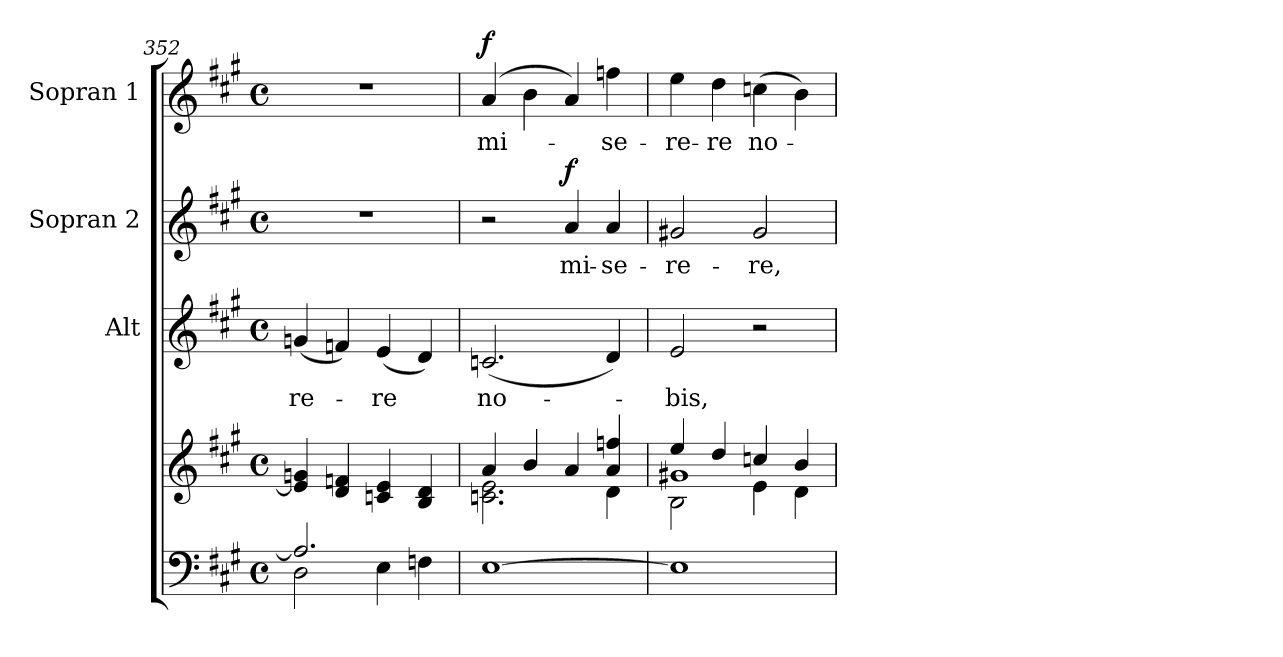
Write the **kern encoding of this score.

**kern	**kern	**kern	**text	**kern	**text	**dynam	**kern	**text	**dynam
*part4	*part4	*part3	*part3	*part2	*part2	*part2	*part1	*part1	*part1
*staff5	*staff4	*staff3	*staff3	*staff2	*staff2	*staff2	*staff1	*staff1	*staff1
*	*	*I"Alt	*	*I"Sopran 2	*	*	*I"Sopran 1	*	*
*	*	*I'A.	*	*I'S. 2	*	*	*I'S. 1	*	*
*clefF4	*clefG2	*clefG2	*	*clefG2	*	*	*clefG2	*	*
*k[f#c#g#]	*k[f#c#g#]	*k[f#c#g#]	*	*k[f#c#g#]	*	*	*k[f#c#g#]	*	*
*A:	*A:	*A:	*	*A:	*	*	*A:	*	*
*M4/4	*M4/4	*M4/4	*	*M4/4	*	*	*M4/4	*	*
*met(c)	*met(c)	*met(c)	*	*met(c)	*	*	*met(c)	*	*
=352	=352	=352	=352	=352	=352	=352	=352	=352	=352
*^	*	*	*	*	*	*	*	*	*
!	!	!	!	!LO:LY:b	!	!	!	!	!	!
2.A/]	2D\	4e/] 4gn/	(<4gn/	-re-	1r	.	.	1r	.	.
.	.	4d/ 4fn/	4fn/)	.	.	.	.	.	.	.
!	!	!	!	!LO:LY:b	!	!	!	!	!	!
.	4E\	4cn/ 4e/	(<4e/	-re	.	.	.	.	.	.
4ryy	4Fn\	4B/ 4d/	4d/)	.	.	.	.	.	.	.
!!LO:LB:g=z
=353	=353	=353	=353	=353	=353	=353	=353	=353	=353	=353
*	*	*^	*	*	*	*	*	*	*	*
!	!	!	!	!	!LO:LY:b	!	!	!	!	!LO:LY:b	!LO:DY:a
*v	*v	*	*	*	*	*	*	*	*	*	*
[1E	4a/	2.cn\ 2.e\	(<2.cn/	no-	2r	.	.	(4a/	mi-	f
.	4b/	.	.	.	.	.	.	4b\	.	.
!	!	!	!	!	!	!LO:LY:b	!LO:DY:a	!	!	!
.	4a/	.	.	.	4a/	mi-	f	4a/)	.	.
!	!	!	!	!	!	!LO:LY:b	!	!	!LO:LY:b	!
.	4a/ 4ffn/	4d\	4d/)	.	4a/	-se-	.	4ffn\	-se-	.
=354	=354	=354	=354	=354	=354	=354	=354	=354	=354	=354
*	*	*^	*	*	*	*	*	*	*	*
!	!	!	!	!	!LO:LY:b	!	!LO:LY:b	!	!	!LO:LY:b	!
1E]	4ee/	2B\	1g#X	2e/	-bis,	2g#X/	-re-	.	4ee\	-re-	.
!	!	!	!	!	!	!	!	!	!	!LO:LY:b	!
.	4dd/	.	.	.	.	.	.	.	4dd\	-re	.
!	!	!	!	!	!	!	!LO:LY:b	!	!	!LO:LY:b	!
.	4ccn/	4e\	.	2r	.	2g#/	-re,	.	(>4ccn\	no-	.
.	4b/	4d\	.	.	.	.	.	.	4b\)	.	.
*	*v	*v	*v	*	*	*	*	*	*	*	*
=	=	=	=	=	=	=	=	=	=
*-	*-	*-	*-	*-	*-	*-	*-	*-	*-
